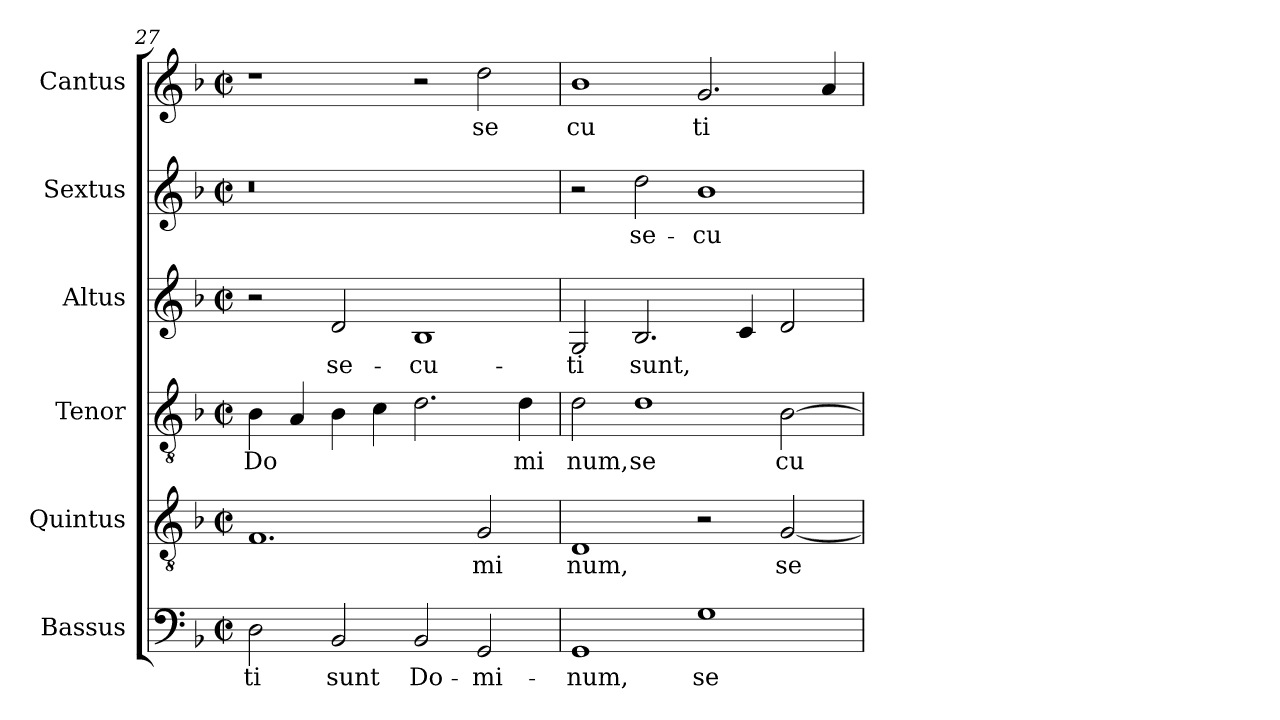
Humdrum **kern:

**kern	**text	**kern	**text	**kern	**text	**kern	**text	**kern	**text	**kern	**text
*part6	*part6	*part5	*part5	*part4	*part4	*part3	*part3	*part2	*part2	*part1	*part1
*staff6	*staff6	*staff5	*staff5	*staff4	*staff4	*staff3	*staff3	*staff2	*staff2	*staff1	*staff1
*I"Bassus	*	*I"Quintus	*	*I"Tenor	*	*I"Altus	*	*I"Sextus	*	*I"Cantus	*
*clefF4	*	*clefGv2	*	*clefGv2	*	*clefG2	*	*clefG2	*	*clefG2	*
*k[b-]	*	*k[b-]	*	*k[b-]	*	*k[b-]	*	*k[b-]	*	*k[b-]	*
*F:	*	*F:	*	*F:	*	*F:	*	*F:	*	*F:	*
*M2/2	*	*M2/2	*	*M2/2	*	*M2/2	*	*M2/2	*	*M2/2	*
*met(c|)	*	*met(c|)	*	*met(c|)	*	*met(c|)	*	*met(c|)	*	*met(c|)	*
=27	=27	=27	=27	=27	=27	=27	=27	=27	=27	=27	=27
!	!LO:LY:b:cj	!	!	!	!LO:LY:b	!	!	!	!	!	!
2D\	-ti	1.F	.	4B-\	Do	2r	.	0r	.	1r	.
.	.	.	.	4A/	.	.	.	.	.	.	.
!	!LO:LY:b:cj	!	!	!	!	!	!LO:LY:b:cj	!	!	!	!
2BB-/	sunt	.	.	4B-\	.	2d/	se-	.	.	.	.
.	.	.	.	4c\	.	.	.	.	.	.	.
!	!LO:LY:b:cj	!	!	!	!	!	!LO:LY:b:cj	!	!	!	!
2BB-/	Do-	.	.	2.d\	.	1B-	-cu-	.	.	2r	.
!	!LO:LY:b:cj	!	!LO:LY:b:cj	!	!	!	!	!	!	!	!LO:LY:b:cj
2GG/	-mi-	2G/	mi	.	.	.	.	.	.	2dd\	se
!	!	!	!	!	!LO:LY:b:cj	!	!	!	!	!	!
.	.	.	.	4d\	mi	.	.	.	.	.	.
=28	=28	=28	=28	=28	=28	=28	=28	=28	=28	=28	=28
!	!LO:LY:b:cj	!	!LO:LY:b:cj	!	!LO:LY:b:cj	!	!LO:LY:b:cj	!	!	!	!LO:LY:b:cj
1GG	-num,	1D	num,	2d\	num,	2G/	-ti	2r	.	1b-	cu
!	!	!	!	!	!LO:LY:b:cj	!	!LO:LY:b	!	!LO:LY:b:cj	!	!
.	.	.	.	1d	se	2.B-/	sunt,	2dd\	se-	.	.
!	!LO:LY:b:cj	!	!	!	!	!	!	!	!LO:LY:b:cj	!	!LO:LY:b:cj
1G	se-	2r	.	.	.	.	.	1b-	-cu-	2.g/	ti
.	.	.	.	.	.	4c/	.	.	.	.	.
!	!	!	!LO:LY:b:cj	!	!LO:LY:b:cj	!	!	!	!	!	!
.	.	[<2G/	se	[>2B-\	cu	2d/	.	.	.	.	.
.	.	.	.	.	.	.	.	.	.	4a/	.
=	=	=	=	=	=	=	=	=	=	=	=
*-	*-	*-	*-	*-	*-	*-	*-	*-	*-	*-	*-
